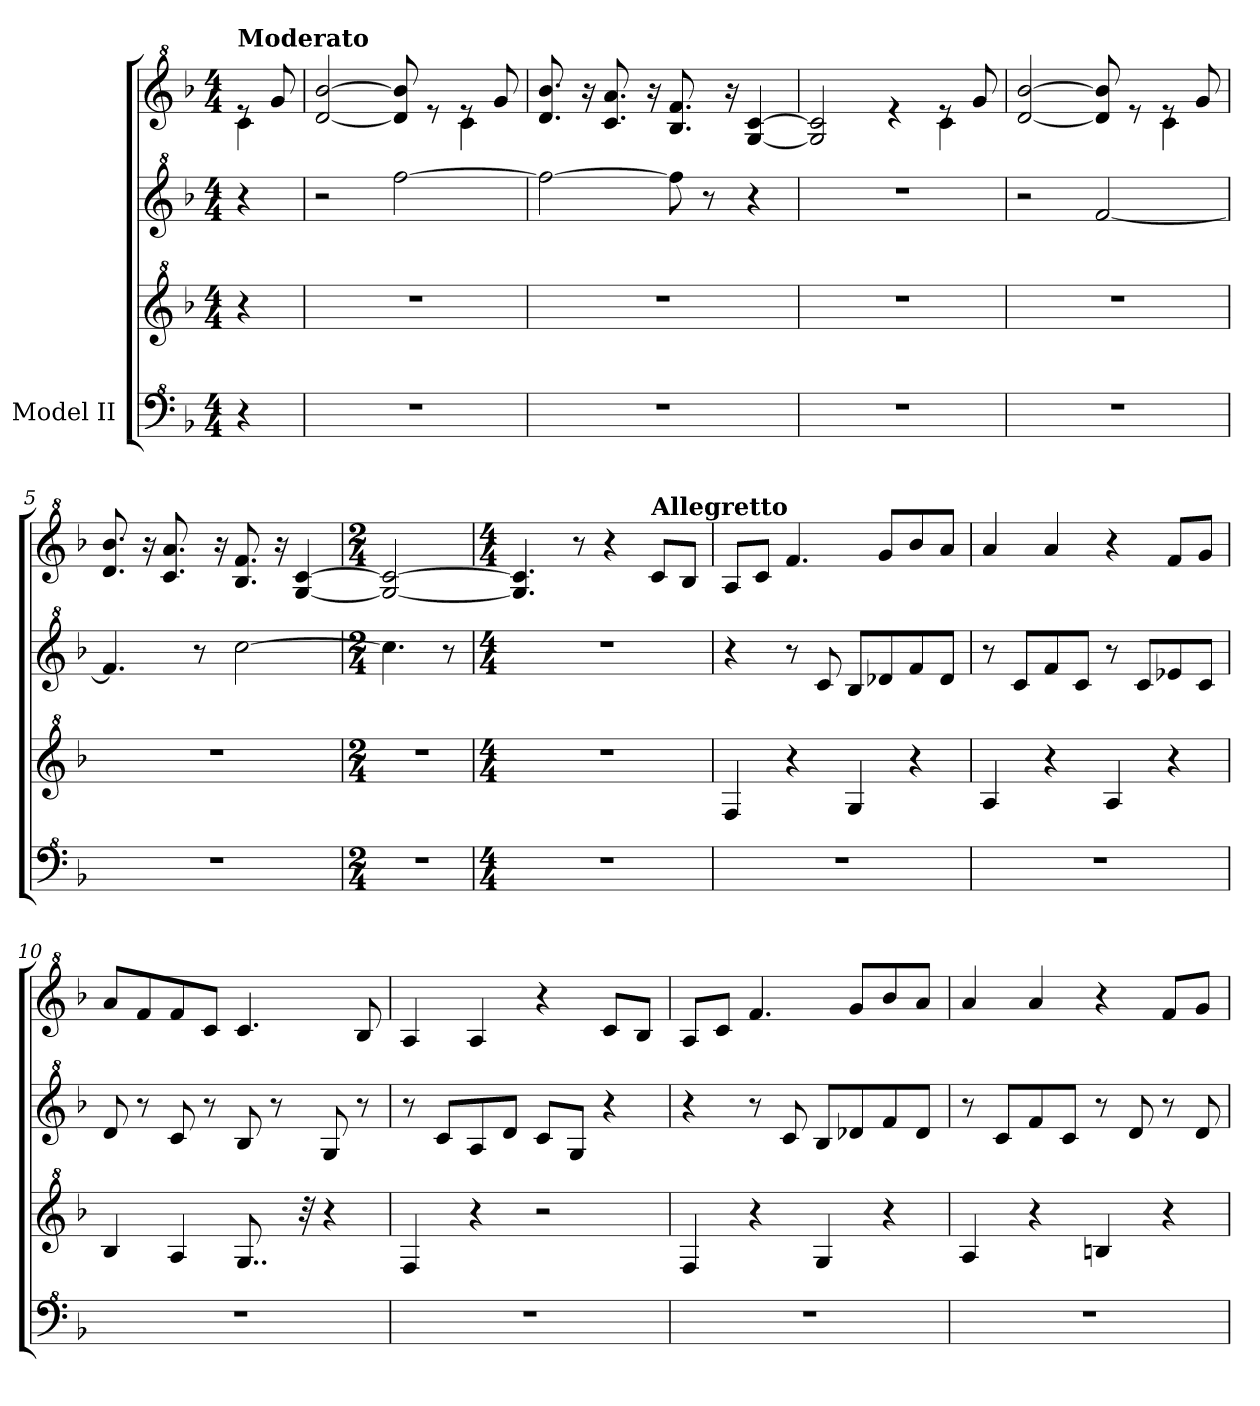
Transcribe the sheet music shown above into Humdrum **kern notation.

**kern	**kern	**kern	**kern
*part1	*part1	*part1	*part1
*staff4	*staff3	*staff2	*staff1
*I"Model II	*	*	*
*clefF^4	*clefG^2	*clefG^2	*clefG^2
*k[b-]	*k[b-]	*k[b-]	*k[b-]
*M4/4	*M4/4	*M4/4	*M4/4
*MM80	*MM80	*MM80	*MM80
=	=	=	=
*	*	*	*^
!	!	!	!LO:TX:a:B:t=Moderato	!
4r	4r	4r	8ree	4cc\
.	.	.	8gg/	.
=1	=1	=1	=1	=1
1r	1r	2r	[2dd/ [2bb-/	2.ryy
.	.	[2fff\	8dd/] 8bb-/]	.
.	.	.	8ree	.
.	.	.	8ree	4cc\
.	.	.	8gg/	.
*	*	*	*v	*v
=2	=2	=2	=2
1r	1r	2fff\_	8.dd/ 8.bb-/
.	.	.	16r
.	.	.	8.cc/ 8.aa/
.	.	.	16r
.	.	8fff\]	8.b-/ 8.ff/
.	.	8r	.
.	.	.	16r
.	.	4r	[4g/ [4cc/
=3	=3	=3	=3
*	*	*	*^
1r	1r	1r	2g/] 2cc/]	2.ryy
.	.	.	4ree	.
.	.	.	8ree	4cc\
.	.	.	8gg/	.
=4	=4	=4	=4	=4
1r	1r	2r	[2dd/ [2bb-/	2.ryy
.	.	[2ff/	8dd/] 8bb-/]	.
.	.	.	8ree	.
.	.	.	8ree	4cc\
.	.	.	8gg/	.
*	*	*	*v	*v
=5	=5	=5	=5
1r	1r	4.ff/]	8.dd/ 8.bb-/
.	.	.	16r
.	.	.	8.cc/ 8.aa/
.	.	8r	.
.	.	.	16r
.	.	[2ccc\	8.b-/ 8.ff/
.	.	.	16r
.	.	.	[4g/ [4cc/
!!LO:LB:g=z
=6	=6	=6	=6
*M2/4	*M2/4	*M2/4	*M2/4
2r	2r	4.ccc\]	2g/_ 2cc/_
.	.	8r	.
=7	=7	=7	=7
*M4/4	*M4/4	*M4/4	*M4/4
1r	1r	1r	4.g/] 4.cc/]
.	.	.	8r
.	.	.	4r
*	*	*	*MM88
!	!	!	!LO:TX:a:B:t=Allegretto
.	.	.	8cc/L
.	.	.	8b-/J
=8	=8	=8	=8
1r	4f/	4r	8a/L
.	.	.	8cc/J
.	4r	8r	4.ff/
.	.	8cc/	.
.	4g/	8b-/L	.
.	.	8dd-X/	8gg/L
.	4r	8ff/	8bb-/
.	.	8dd-/J	8aa/J
=9	=9	=9	=9
1r	4a/	8r	4aa/
.	.	8cc/L	.
.	4r	8ff/	4aa/
.	.	8cc/J	.
.	4a/	8r	4r
.	.	8cc/L	.
.	4r	8ee-X/	8ff/L
.	.	8cc/J	8gg/J
=10	=10	=10	=10
1r	4b-/	8dd/	8aa/L
.	.	8r	8ff/
.	4a/	8cc/	8ff/
.	.	8r	8cc/J
.	8..g/	8b-/	4.cc/
.	.	8r	.
.	32r	.	.
.	4r	8g/	.
.	.	8r	8b-/
!!LO:PB:g=z
=11	=11	=11	=11
1r	4f/	8r	4a/
.	.	8cc/L	.
.	4r	8a/	4a/
.	.	8dd/J	.
.	2r	8cc/L	4r
.	.	8g/J	.
.	.	4r	8cc/L
.	.	.	8b-/J
=12	=12	=12	=12
1r	4f/	4r	8a/L
.	.	.	8cc/J
.	4r	8r	4.ff/
.	.	8cc/	.
.	4g/	8b-/L	.
.	.	8dd-X/	8gg/L
.	4r	8ff/	8bb-/
.	.	8dd-/J	8aa/J
=13	=13	=13	=13
1r	4a/	8r	4aa/
.	.	8cc/L	.
.	4r	8ff/	4aa/
.	.	8cc/J	.
.	4bn/	8r	4r
.	.	8dd/	.
.	4r	8r	8ff/L
.	.	8dd/	8gg/J
=	=	=	=
*-	*-	*-	*-
